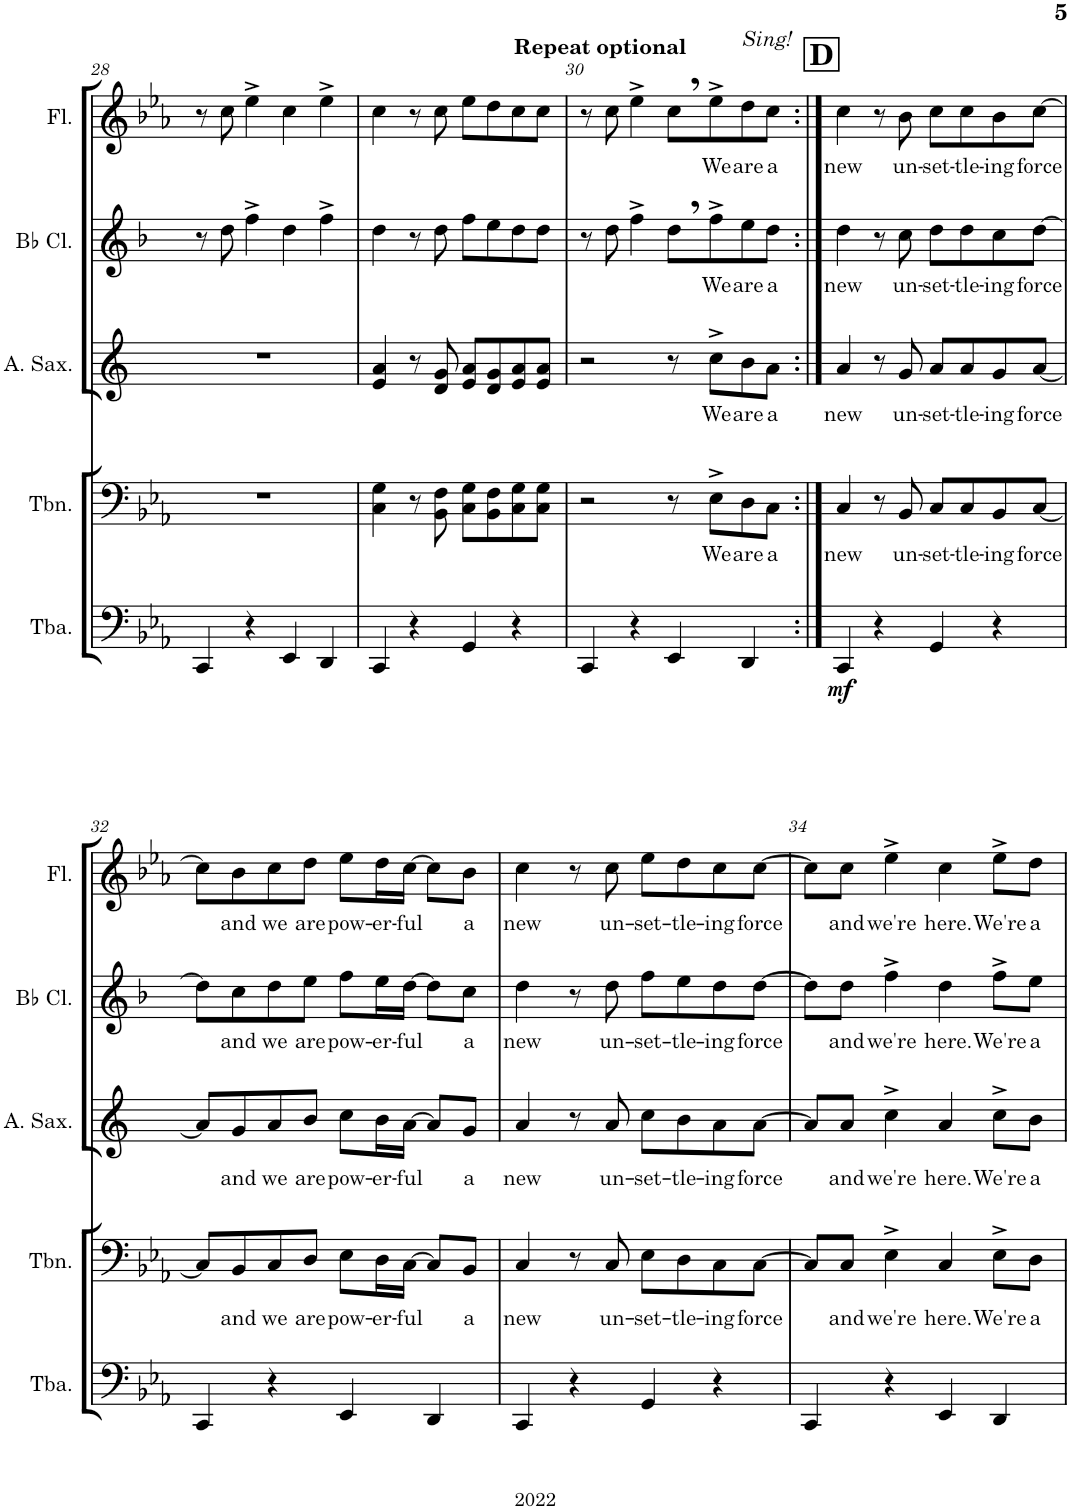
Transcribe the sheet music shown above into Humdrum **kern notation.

**kern	**dynam	**kern	**text	**kern	**text	**kern	**text	**kern	**text
*part5	*part5	*part4	*part4	*part3	*part3	*part2	*part2	*part1	*part1
*staff5	*staff5	*staff4	*staff4	*staff3	*staff3	*staff2	*staff2	*staff1	*staff1
*I"Tuba	*	*I"Trombone	*	*I"Alto Saxophone	*	*I"Bb Clarinet	*	*I"Flute	*
*I'Tba.	*	*I'Tbn.	*	*I'A. Sax.	*	*I'Bb Cl.	*	*I'Fl.	*
!!LO:PB:g=z
*clefF4	*	*clefF4	*	*clefG2	*	*clefG2	*	*clefG2	*
*	*	*	*	*Trd5c9	*	*Trd1c2	*	*	*
*k[b-e-a-]	*	*k[b-e-a-]	*	*k[]	*	*k[b-]	*	*k[b-e-a-]	*
*M4/4	*	*M4/4	*	*M4/4	*	*M4/4	*	*M4/4	*
=28	=28	=28	=28	=28	=28	=28	=28	=28	=28
4CC/	.	1r	.	1r	.	8r	.	8r	.
.	.	.	.	.	.	8dd\	.	8cc\	.
4r	.	.	.	.	.	4ff^\	.	4ee-^\	.
4EE-/	.	.	.	.	.	4dd\	.	4cc\	.
4DD/	.	.	.	.	.	4ff^\	.	4ee-^\	.
=29	=29	=29	=29	=29	=29	=29	=29	=29	=29
4CC/	.	4C\ 4G\	.	4e/ 4a/	.	4dd\	.	4cc\	.
4r	.	8r	.	8r	.	8r	.	8r	.
.	.	8BB-\ 8F\	.	8d/ 8g/	.	8dd\	.	8cc\	.
4GG/	.	8C\ 8G\L	.	8e/ 8a/L	.	8ff\L	.	8ee-\L	.
.	.	8BB-\ 8F\	.	8d/ 8g/	.	8ee\	.	8dd\	.
4r	.	8C\ 8G\	.	8e/ 8a/	.	8dd\	.	8cc\	.
.	.	8C\ 8G\J	.	8e/ 8a/J	.	8dd\J	.	8cc\J	.
=30	=30	=30	=30	=30	=30	=30	=30	=30	=30
!	!	!	!	!	!	!	!	!LO:TX:a:B:t=Repeat optional	!
4CC/	.	2r	.	2r	.	8r	.	8r	.
.	.	.	.	.	.	8dd\	.	8cc\	.
4r	.	.	.	.	.	4ff^\	.	4ee-^\	.
4EE-/	.	8r	.	8r	.	8dd,\L	.	8cc,\L	.
!	!	!	!	!	!	!	!	!LO:TX:a:i:t=Sing!	!
!	!	!	!LO:LY:b	!	!LO:LY:b	!	!LO:LY:b	!	!LO:LY:b
.	.	8E-^\L	We	8cc^\L	We	8ff^\	We	8ee-^\	We
!	!	!	!LO:LY:b	!	!LO:LY:b	!	!LO:LY:b	!	!LO:LY:b
4DD/	.	8D\	are	8b\	are	8ee\	are	8dd\	are
!	!	!	!LO:LY:b	!	!LO:LY:b	!	!LO:LY:b	!	!LO:LY:b
.	.	8C\J	a	8a\J	a	8dd\J	a	8cc\J	a
!!LO:REH:place=s1:a:B:cj:fs=14:t=D
=31:|!	=31:|!	=31:|!	=31:|!	=31:|!	=31:|!	=31:|!	=31:|!	=31:|!	=31:|!
!	!LO:DY:b	!	!LO:LY:b	!	!LO:LY:b	!	!LO:LY:b	!	!LO:LY:b
4CC/	mf	4C/	new	4a/	new	4dd\	new	4cc\	new
4r	.	8r	.	8r	.	8r	.	8r	.
!	!	!	!LO:LY:b	!	!LO:LY:b	!	!LO:LY:b	!	!LO:LY:b
.	.	8BB-/	un-	8g/	un-	8cc\	un-	8b-\	un-
!	!	!	!LO:LY:b	!	!LO:LY:b	!	!LO:LY:b	!	!LO:LY:b
4GG/	.	8C/L	-set-	8a/L	-set-	8dd\L	-set-	8cc\L	-set-
!	!	!	!LO:LY:b	!	!LO:LY:b	!	!LO:LY:b	!	!LO:LY:b
.	.	8C/	-tle-	8a/	-tle-	8dd\	-tle-	8cc\	-tle-
!	!	!	!LO:LY:b	!	!LO:LY:b	!	!LO:LY:b	!	!LO:LY:b
4r	.	8BB-/	-ing	8g/	-ing	8cc\	-ing	8b-\	-ing
!	!	!	!LO:LY:b	!	!LO:LY:b	!	!LO:LY:b	!	!LO:LY:b
.	.	[8C/J	force	[8a/J	force	[8dd\J	force	[8cc\J	force
!!LO:LB:g=z
=32	=32	=32	=32	=32	=32	=32	=32	=32	=32
4CC/	.	8C/L]	.	8a/L]	.	8dd\L]	.	8cc\L]	.
!	!	!	!LO:LY:b	!	!LO:LY:b	!	!LO:LY:b	!	!LO:LY:b
.	.	8BB-/	and	8g/	and	8cc\	and	8b-\	and
!	!	!	!LO:LY:b	!	!LO:LY:b	!	!LO:LY:b	!	!LO:LY:b
4r	.	8C/	we	8a/	we	8dd\	we	8cc\	we
!	!	!	!LO:LY:b	!	!LO:LY:b	!	!LO:LY:b	!	!LO:LY:b
.	.	8D/J	are	8b/J	are	8ee\J	are	8dd\J	are
!	!	!	!LO:LY:b	!	!LO:LY:b	!	!LO:LY:b	!	!LO:LY:b
4EE-/	.	8E-\L	pow-	8cc\L	pow-	8ff\L	pow-	8ee-\L	pow-
!	!	!	!LO:LY:b	!	!LO:LY:b	!	!LO:LY:b	!	!LO:LY:b
.	.	16D\L	-er-	16b\L	-er-	16ee\L	-er-	16dd\L	-er-
!	!	!	!LO:LY:b	!	!LO:LY:b	!	!LO:LY:b	!	!LO:LY:b
.	.	[16C\JJ	ful	[16a\JJ	ful	[16dd\JJ	ful	[16cc\JJ	ful
4DD/	.	8C/L]	.	8a/L]	.	8dd\L]	.	8cc\L]	.
!	!	!	!LO:LY:b	!	!LO:LY:b	!	!LO:LY:b	!	!LO:LY:b
.	.	8BB-/J	a	8g/J	a	8cc\J	a	8b-\J	a
=33	=33	=33	=33	=33	=33	=33	=33	=33	=33
!	!	!	!LO:LY:b	!	!LO:LY:b	!	!LO:LY:b	!	!LO:LY:b
4CC/	.	4C/	new	4a/	new	4dd\	new	4cc\	new
4r	.	8r	.	8r	.	8r	.	8r	.
!	!	!	!LO:LY:b	!	!LO:LY:b	!	!LO:LY:b	!	!LO:LY:b
.	.	8C/	un-	8a/	un-	8dd\	un-	8cc\	un-
!	!	!	!LO:LY:b	!	!LO:LY:b	!	!LO:LY:b	!	!LO:LY:b
4GG/	.	8E-\L	-set-	8cc\L	-set-	8ff\L	-set-	8ee-\L	-set-
!	!	!	!LO:LY:b	!	!LO:LY:b	!	!LO:LY:b	!	!LO:LY:b
.	.	8D\	-tle-	8b\	-tle-	8ee\	-tle-	8dd\	-tle-
!	!	!	!LO:LY:b	!	!LO:LY:b	!	!LO:LY:b	!	!LO:LY:b
4r	.	8C\	-ing	8a\	-ing	8dd\	-ing	8cc\	-ing
!	!	!	!LO:LY:b	!	!LO:LY:b	!	!LO:LY:b	!	!LO:LY:b
.	.	[8C\J	force	[8a\J	force	[8dd\J	force	[8cc\J	force
=34	=34	=34	=34	=34	=34	=34	=34	=34	=34
4CC/	.	8C/L]	.	8a/L]	.	8dd\L]	.	8cc\L]	.
!	!	!	!LO:LY:b	!	!LO:LY:b	!	!LO:LY:b	!	!LO:LY:b
.	.	8C/J	and	8a/J	and	8dd\J	and	8cc\J	and
!	!	!	!LO:LY:b	!	!LO:LY:b	!	!LO:LY:b	!	!LO:LY:b
4r	.	4E-^\	we're	4cc^\	we're	4ff^\	we're	4ee-^\	we're
!	!	!	!LO:LY:b	!	!LO:LY:b	!	!LO:LY:b	!	!LO:LY:b
4EE-/	.	4C/	here.	4a/	here.	4dd\	here.	4cc\	here.
!	!	!	!LO:LY:b	!	!LO:LY:b	!	!LO:LY:b	!	!LO:LY:b
4DD/	.	8E-^\L	We're	8cc^\L	We're	8ff^\L	We're	8ee-^\L	We're
!	!	!	!LO:LY:b	!	!LO:LY:b	!	!LO:LY:b	!	!LO:LY:b
.	.	8D\J	a	8b\J	a	8ee\J	a	8dd\J	a
=	=	=	=	=	=	=	=	=	=
*-	*-	*-	*-	*-	*-	*-	*-	*-	*-
